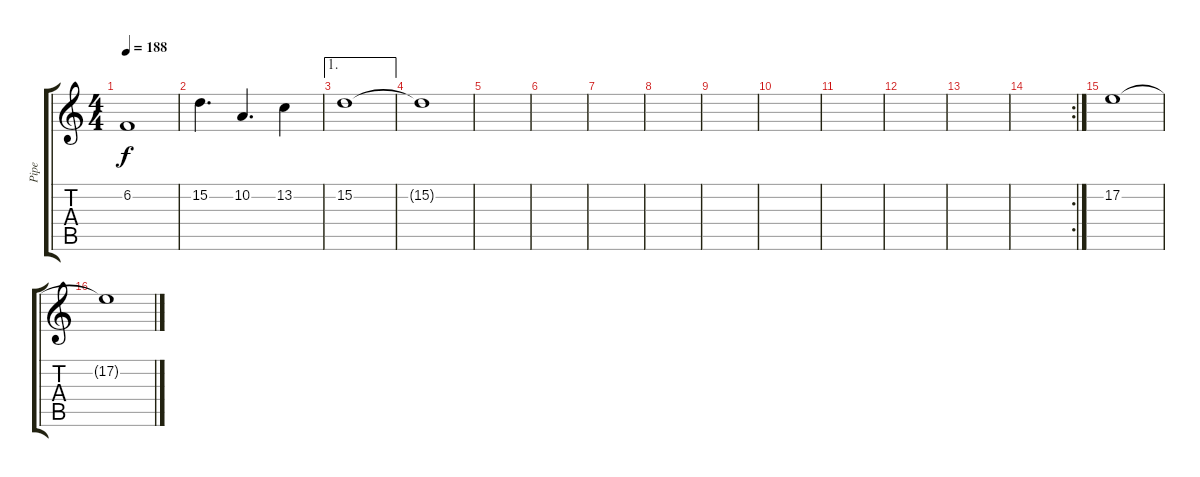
\track ("Pipe" "Pipe") {instrument altosax}
\staff {score tabs}
\tuning (E4 B3 G3 D3 A2 E2) {hide}
\ts (4 4)
\tempo 188
\clef g2
\ks c
6.2.1{dy f} |
15.2.4{d} 10.2.4{d} 13.2.4 |
\ae 1
15.2.1 |
15.2{t}.1 |
|
|
|
|
|
|
|
|
|
\rc 2
|
17.2.1 |
17.2{t}.1
